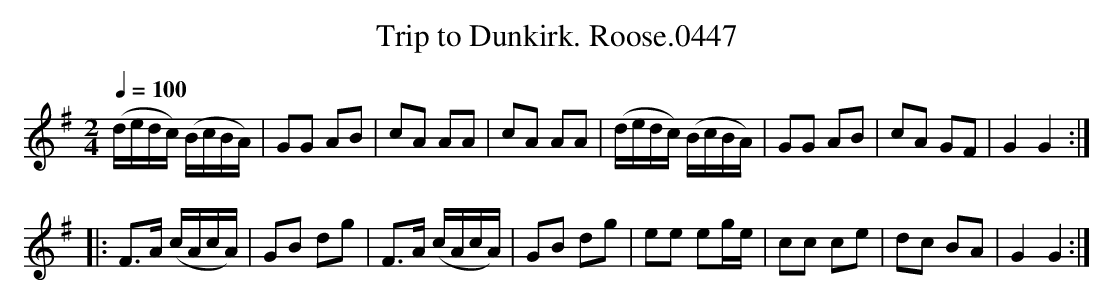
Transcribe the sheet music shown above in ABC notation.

X:1
T:Trip to Dunkirk. Roose.0447
M:2/4
L:1/8
Q:1/4=100
K:G
(d/e/d/c/) (B/c/B/A/)| GG AB|cA AA|cA AA|(d/e/d/c/) (B/c/B/A/)|GG AB|cA GF|G2G2:|
|:F>A (c/A/c/A/)|GB dg|F>A (c/A/c/A/)|GB dg|ee eg/e/|cc ce|dc BA|G2G2:|
